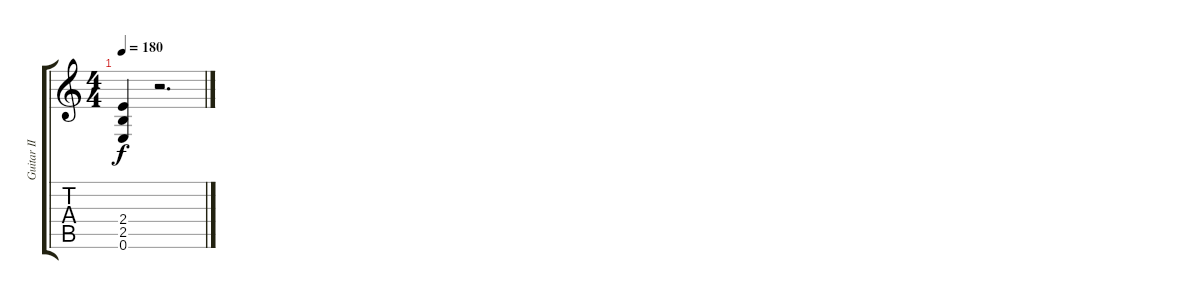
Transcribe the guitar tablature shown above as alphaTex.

\track ("Guitar II (ManOkaR)" "Guitar II ") {instrument distortionguitar}
\staff {score tabs}
\tuning (E4 B3 G3 D3 A2 E2) {hide}
\ts (4 4)
\tempo 180
\clef g2
\ks c
(2.4 2.5 0.6).4{dy f} r.2{d}
